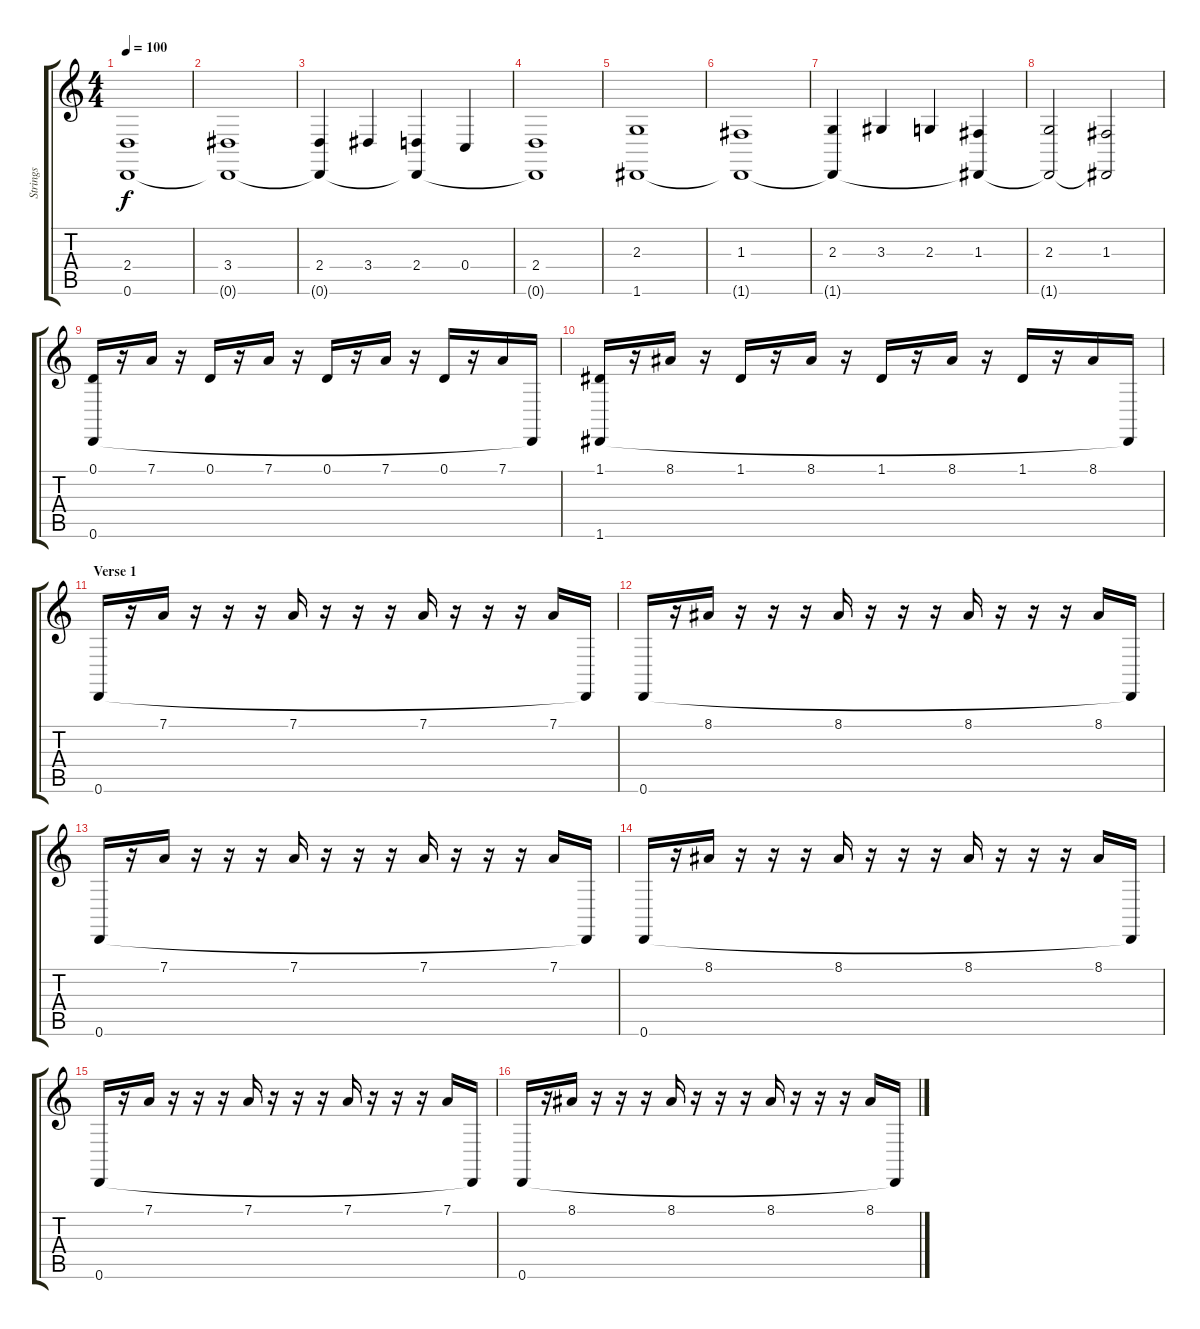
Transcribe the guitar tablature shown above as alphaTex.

\track ("Strings" "Strings") {instrument stringensemble1}
\staff {score tabs}
\tuning (D4 A3 F3 C3 G2 D2) {hide}
\ts (4 4)
\tempo 100
\clef g2
\ks c
(2.4 0.6).1{dy f} |
(3.4 0.6{t}).1 |
(2.4 0.6{t}).4 3.4.4 (2.4 0.6{t}).4 0.4.4 |
(2.4 0.6{t}).1 |
(2.3 1.6).1 |
(1.3 1.6{t}).1 |
(2.3 1.6{t}).4 3.3.4 2.3.4 (1.3 1.6{t}).4 |
(2.3 1.6{t}).2 (1.3 1.6{t}).2 |
(0.1 0.6).16 r.16 7.1.16 r.16 0.1.16 r.16 7.1.16 r.16 0.1.16 r.16 7.1.16 r.16 0.1.16 r.16 7.1.16 0.6{t}.16 |
(1.1 1.6).16 r.16 8.1.16 r.16 1.1.16 r.16 8.1.16 r.16 1.1.16 r.16 8.1.16 r.16 1.1.16 r.16 8.1.16 1.6{t}.16 |
\section ("" "Verse 1")
0.6.16{volume 12} r.16 7.1.16 r.16 r.16 r.16 7.1.16 r.16 r.16 r.16 7.1.16 r.16 r.16 r.16 7.1.16 0.6{t}.16 |
0.6.16 r.16 8.1.16 r.16 r.16 r.16 8.1.16 r.16 r.16 r.16 8.1.16 r.16 r.16 r.16 8.1.16 0.6{t}.16 |
0.6.16 r.16 7.1.16 r.16 r.16 r.16 7.1.16 r.16 r.16 r.16 7.1.16 r.16 r.16 r.16 7.1.16 0.6{t}.16 |
0.6.16 r.16 8.1.16 r.16 r.16 r.16 8.1.16 r.16 r.16 r.16 8.1.16 r.16 r.16 r.16 8.1.16 0.6{t}.16 |
0.6.16 r.16 7.1.16 r.16 r.16 r.16 7.1.16 r.16 r.16 r.16 7.1.16 r.16 r.16 r.16 7.1.16 0.6{t}.16 |
0.6.16 r.16 8.1.16 r.16 r.16 r.16 8.1.16 r.16 r.16 r.16 8.1.16 r.16 r.16 r.16 8.1.16 0.6{t}.16
